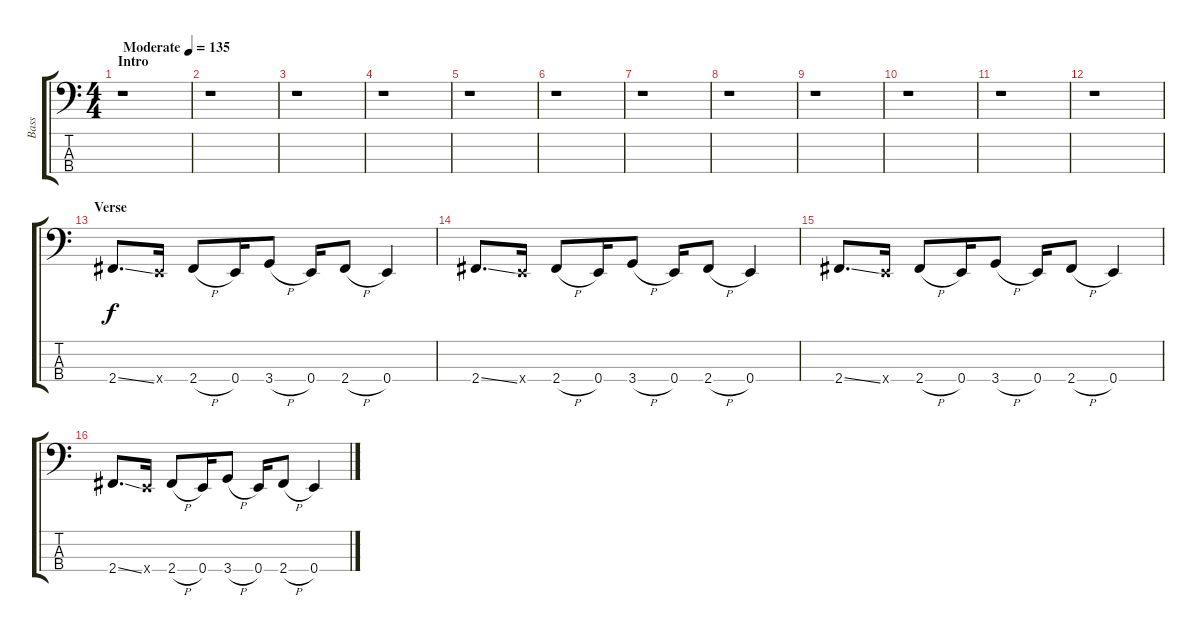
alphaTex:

\track ("Bass" "Bass") {instrument electricbassfinger}
\staff {score tabs}
\tuning (G2 D2 A1 E1) {hide}
\ts (4 4)
\section ("" "Intro")
\tempo (135 "Moderate")
\clef f4
\ks c
r.1{dy f instrument electricbassfinger} |
r.1 |
r.1 |
r.1 |
r.1 |
r.1 |
r.1 |
r.1 |
r.1 |
r.1 |
r.1 |
r.1 |
\section ("" "Verse")
2.4{ss}.8{d} 0.4{x}.16 2.4{h}.8 0.4.16 3.4{h}.8 0.4.16 2.4{h}.8 0.4.4 |
2.4{ss}.8{d} 0.4{x}.16 2.4{h}.8 0.4.16 3.4{h}.8 0.4.16 2.4{h}.8 0.4.4 |
2.4{ss}.8{d} 0.4{x}.16 2.4{h}.8 0.4.16 3.4{h}.8 0.4.16 2.4{h}.8 0.4.4 |
2.4{ss}.8{d} 0.4{x}.16 2.4{h}.8 0.4.16 3.4{h}.8 0.4.16 2.4{h}.8 0.4.4
